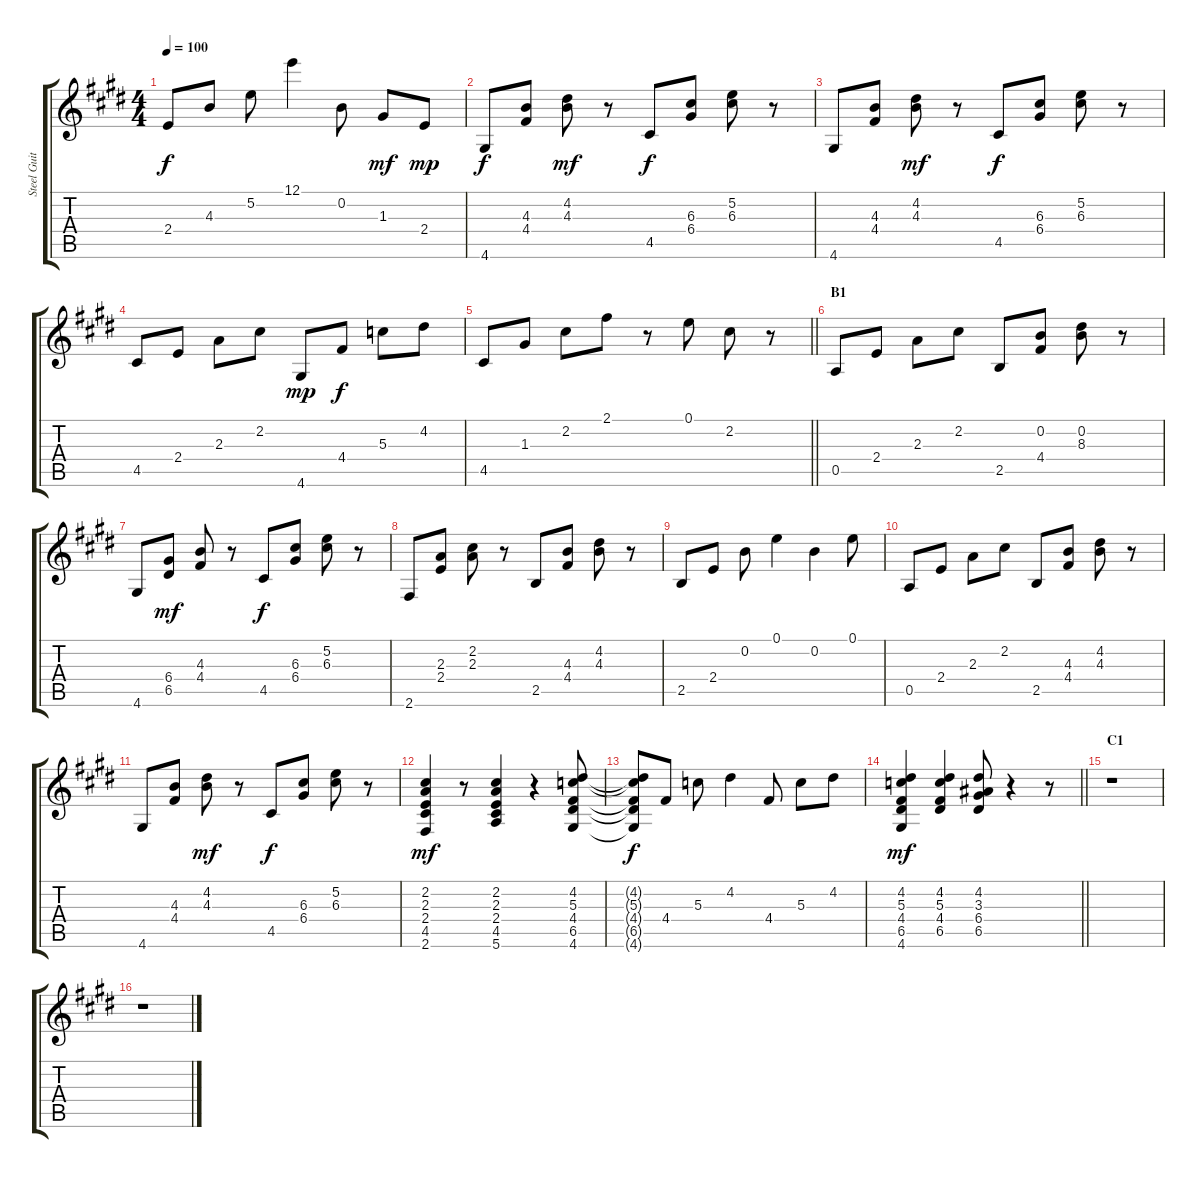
\track ("Steel Guitar" "Steel Guit") {instrument acousticguitarsteel}
\staff {score tabs}
\tuning (E4 B3 G3 D3 A2 E2) {hide}
\ts (4 4)
\tempo 100
\clef g2
\ks e
2.4.8{dy f} 4.3.8 5.2.8 12.1.4 0.2.8 1.3.8{dy mf} 2.4.8{dy mp} |
4.6.8{dy f} (4.3 4.4).8 (4.2 4.3).8{dy mf} r.8 4.5.8{dy f} (6.3 6.4).8 (5.2 6.3).8 r.8 |
4.6.8 (4.3 4.4).8 (4.2 4.3).8{dy mf} r.8 4.5.8{dy f} (6.3 6.4).8 (5.2 6.3).8 r.8 |
4.5.8 2.4.8 2.3.8 2.2.8 4.6.8{dy mp} 4.4.8{dy f} 5.3.8 4.2.8 |
\barLineRight lightlight
4.5.8 1.3.8 2.2.8 2.1.8 r.8 0.1.8 2.2.8 r.8 |
\section ("" "B1")
0.5.8 2.4.8 2.3.8 2.2.8 2.5.8 (0.2 4.4).8 (0.2 8.3).8 r.8 |
4.6.8 (6.4 6.5).8{dy mf} (4.3 4.4).8 r.8 4.5.8{dy f} (6.3 6.4).8 (5.2 6.3).8 r.8 |
2.6.8 (2.3 2.4).8 (2.2 2.3).8 r.8 2.5.8 (4.3 4.4).8 (4.2 4.3).8 r.8 |
2.5.8 2.4.8 0.2.8 0.1.4 0.2.4 0.1.8 |
0.5.8 2.4.8 2.3.8 2.2.8 2.5.8 (4.3 4.4).8 (4.2 4.3).8 r.8 |
4.6.8 (4.3 4.4).8 (4.2 4.3).8{dy mf} r.8 4.5.8{dy f} (6.3 6.4).8 (5.2 6.3).8 r.8 |
(2.2 2.3 2.4 4.5 2.6).4{dy mf} r.8 (2.2 2.3 2.4 4.5 5.6).4 r.4 (4.2 5.3 4.4 6.5 4.6).8 |
(4.2{t} 5.3{t} 4.4{t} 6.5{t} 4.6{t}).8{dy f} 4.4.8 5.3.8 4.2.4 4.4.8 5.3.8 4.2.8 |
\barLineRight lightlight
(4.2 5.3 4.4 6.5 4.6).4{dy mf} (4.2 5.3 4.4 6.5).4 (4.2 3.3 6.4 6.5).8 r.4 r.8 |
\section ("" "C1")
r.1 |
r.1
